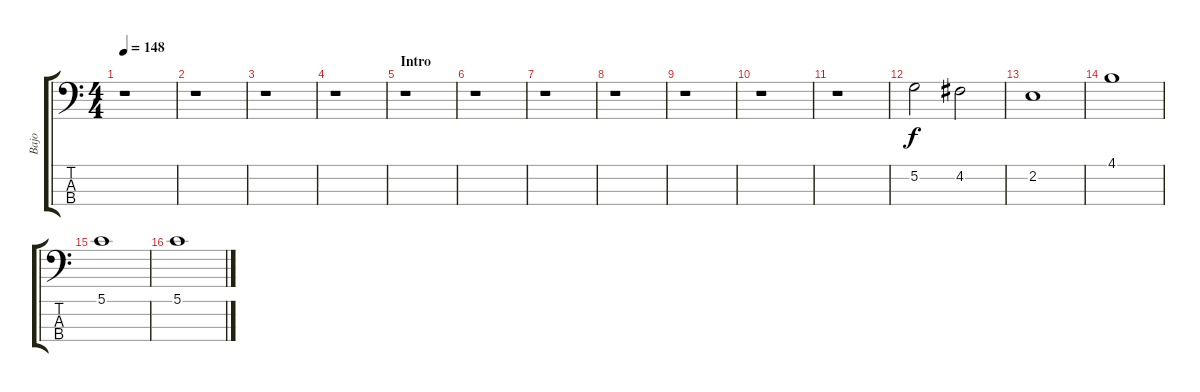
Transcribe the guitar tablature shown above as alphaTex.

\track ("Bajo" "Bajo") {instrument electricbassfinger}
\staff {score tabs}
\tuning (G2 D2 A1 E1) {hide}
\ts (4 4)
\tempo 148
\clef f4
\ks c
r.1{dy f instrument electricbassfinger} |
r.1 |
r.1 |
r.1 |
\section ("" "Intro")
r.1 |
r.1 |
r.1 |
r.1 |
r.1 |
r.1 |
r.1 |
5.2.2 4.2.2 |
2.2.1 |
4.1.1 |
5.1.1 |
5.1.1
